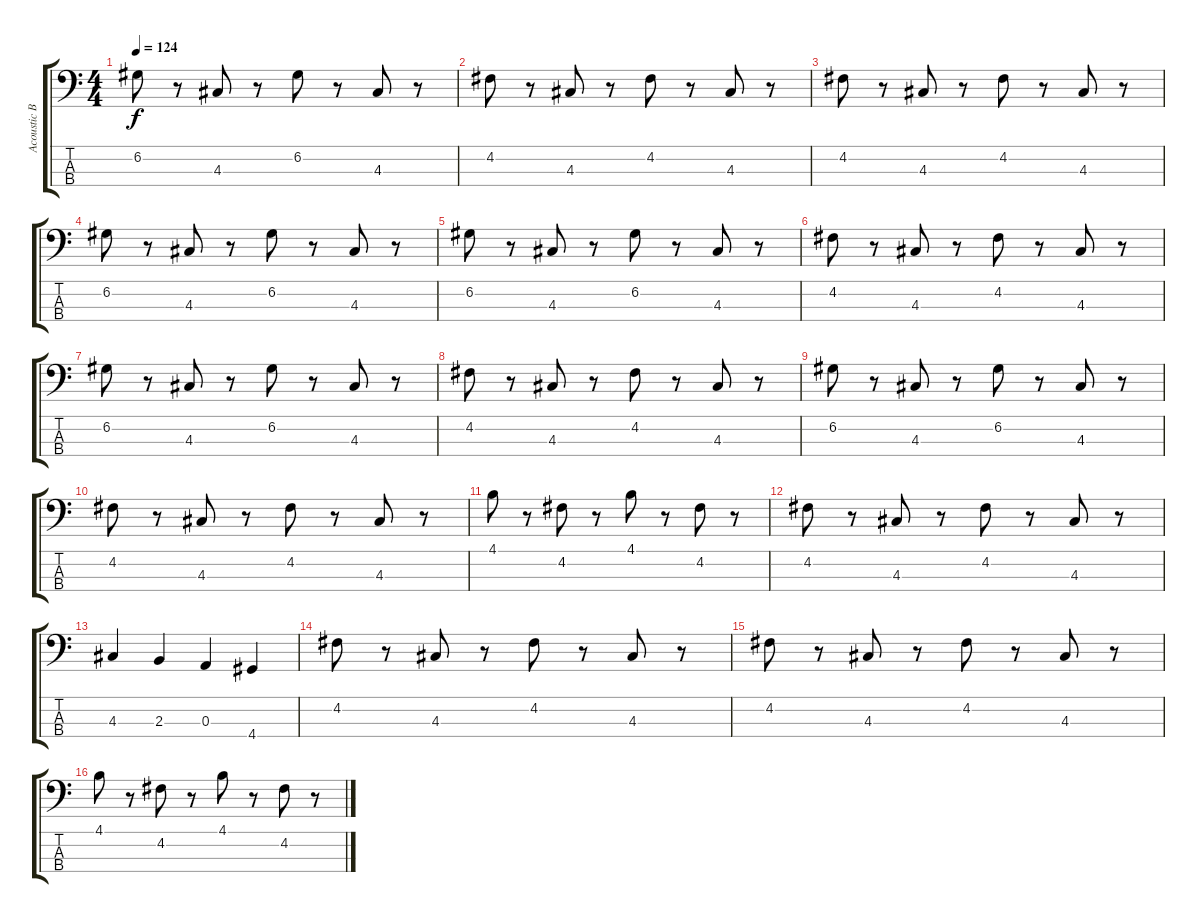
\track ("Acoustic Bass" "Acoustic B") {instrument acousticbass}
\staff {score tabs}
\tuning (G2 D2 A1 E1) {hide}
\ts (4 4)
\tempo 124
\clef f4
\ks c
6.2.8{dy f} r.8 4.3.8 r.8 6.2.8 r.8 4.3.8 r.8 |
4.2.8 r.8 4.3.8 r.8 4.2.8 r.8 4.3.8 r.8 |
4.2.8 r.8 4.3.8 r.8 4.2.8 r.8 4.3.8 r.8 |
6.2.8 r.8 4.3.8 r.8 6.2.8 r.8 4.3.8 r.8 |
6.2.8 r.8 4.3.8 r.8 6.2.8 r.8 4.3.8 r.8 |
4.2.8 r.8 4.3.8 r.8 4.2.8 r.8 4.3.8 r.8 |
6.2.8 r.8 4.3.8 r.8 6.2.8 r.8 4.3.8 r.8 |
4.2.8 r.8 4.3.8 r.8 4.2.8 r.8 4.3.8 r.8 |
6.2.8 r.8 4.3.8 r.8 6.2.8 r.8 4.3.8 r.8 |
4.2.8 r.8 4.3.8 r.8 4.2.8 r.8 4.3.8 r.8 |
4.1.8 r.8 4.2.8 r.8 4.1.8 r.8 4.2.8 r.8 |
4.2.8 r.8 4.3.8 r.8 4.2.8 r.8 4.3.8 r.8 |
4.3.4 2.3.4 0.3.4 4.4.4 |
4.2.8 r.8 4.3.8 r.8 4.2.8 r.8 4.3.8 r.8 |
4.2.8 r.8 4.3.8 r.8 4.2.8 r.8 4.3.8 r.8 |
4.1.8 r.8 4.2.8 r.8 4.1.8 r.8 4.2.8 r.8
